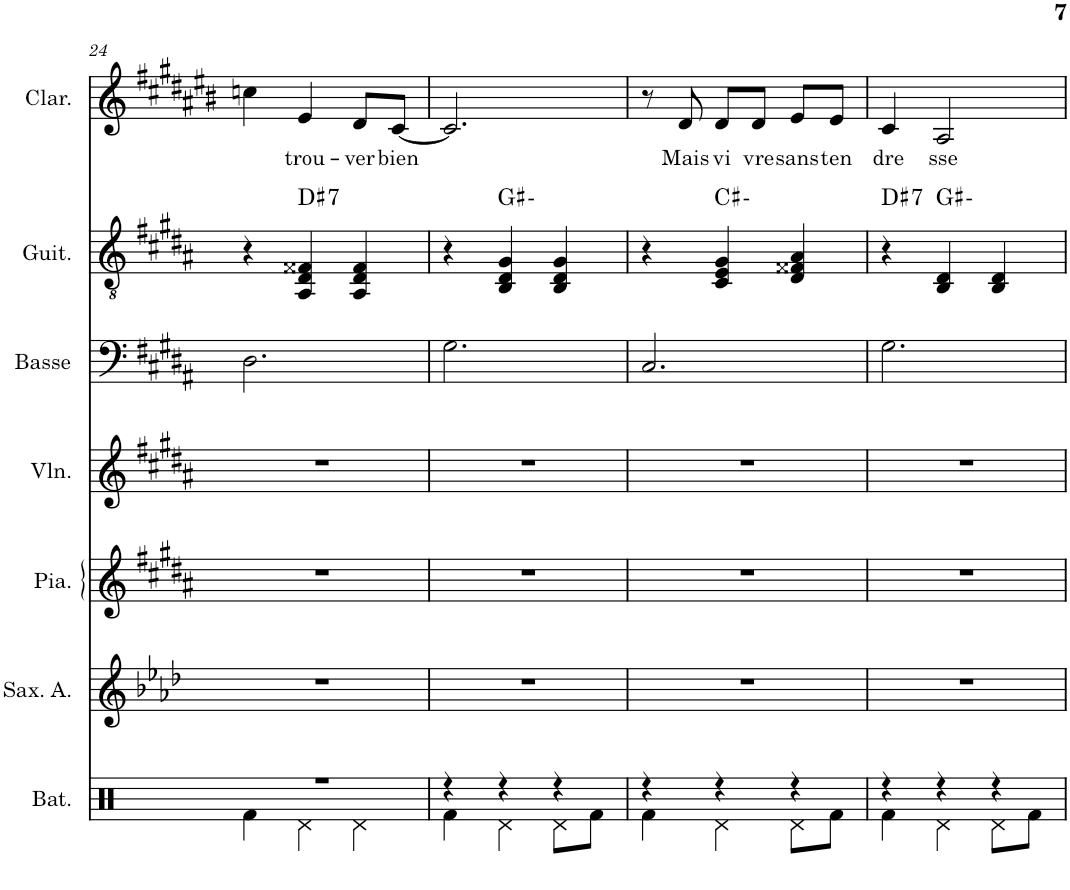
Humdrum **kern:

**kern	**kern	**kern	**kern	**kern	**kern	**harte	**kern	**text
*part7	*part6	*part5	*part4	*part3	*part2	*part2	*part1	*part1
*staff7	*staff6	*staff5	*staff4	*staff3	*staff2	*	*staff1	*staff1
*I"Batterie	*I"Saxophone Alto	*I"Piano	*I"Violon	*I"Basse acoustique	*I"Guitare classique	*	*I"Clarinette	*
*I'Bat.	*I'Sax. A.	*I'Pia.	*I'Vln.	*I'Basse	*I'Guit.	*	*I'Clar.	*
!!LO:PB:g=z
*clefX	*clefG2	*clefG2	*clefG2	*clefF4	*clefGv2	*	*clefG2	*
*	*Trd5c9	*	*	*Trd7c12	*	*	*Trd1c2	*
*k[]	*k[b-e-a-d-]	*k[f#c#g#d#a#]	*k[f#c#g#d#a#]	*k[f#c#g#d#a#]	*k[f#c#g#d#a#]	*	*k[f#c#g#d#a#e#b#]	*
*M3/4	*M3/4	*M3/4	*M3/4	*M3/4	*M3/4	*	*M3/4	*
=24	=24	=24	=24	=24	=24	=24	=24	=24
*^	*	*	*	*	*	*	*	*
2.r	4Rf\	2.r	2.r	2.r	2.D#\	4r	.	4ccn\	.
!	!	!	!	!	!	!	!LO:H:kt=7	!	!LO:LY:b
.	4Rd\	.	.	.	.	4AA#/ 4D#/ 4F##X/	D#:7	4e#/	trou-
!	!	!	!	!	!	!	!	!	!LO:LY:b
.	4Rd\	.	.	.	.	4AA#/ 4D#/ 4F##/	.	8d#/L	-ver
!	!	!	!	!	!	!	!	!	!LO:LY:b
.	.	.	.	.	.	.	.	[8c#/J	bien
=25	=25	=25	=25	=25	=25	=25	=25	=25	=25
4r	4Rf\	2.r	2.r	2.r	2.G#\	4r	.	2.c#/]	.
4r	4Rd\	.	.	.	.	4BB/ 4D#/ 4G#/	G#:min	.	.
4r	8Rd\L	.	.	.	.	4BB/ 4D#/ 4G#/	.	.	.
.	8Rf\J	.	.	.	.	.	.	.	.
=26	=26	=26	=26	=26	=26	=26	=26	=26	=26
4r	4Rf\	2.r	2.r	2.r	2.C#/	4r	.	8r	.
!	!	!	!	!	!	!	!	!	!LO:LY:b
.	.	.	.	.	.	.	.	8d#/	Mais
!	!	!	!	!	!	!	!	!	!LO:LY:b
4r	4Rd\	.	.	.	.	4C#/ 4E/ 4G#/	C#:min	8d#/L	vi
!	!	!	!	!	!	!	!	!	!LO:LY:b
.	.	.	.	.	.	.	.	8d#/J	vre
!	!	!	!	!	!	!	!	!	!LO:LY:b
4r	8Rd\L	.	.	.	.	4D#/ 4F##X/ 4A#/	.	8e#/L	sans
!	!	!	!	!	!	!	!	!	!LO:LY:b
.	8Rf\J	.	.	.	.	.	.	8e#/J	ten
=27	=27	=27	=27	=27	=27	=27	=27	=27	=27
!	!	!	!	!	!	!	!LO:H:kt=7	!	!LO:LY:b
4r	4Rf\	2.r	2.r	2.r	2.G#\	4r	D#:7	4c#/	dre
!	!	!	!	!	!	!	!	!	!LO:LY:b
4r	4Rd\	.	.	.	.	4BB/ 4D#/	G#:min	2A#/	sse
4r	8Rd\L	.	.	.	.	4BB/ 4D#/	.	.	.
.	8Rf\J	.	.	.	.	.	.	.	.
*v	*v	*	*	*	*	*	*	*	*
=	=	=	=	=	=	=	=	=
*-	*-	*-	*-	*-	*-	*-	*-	*-
